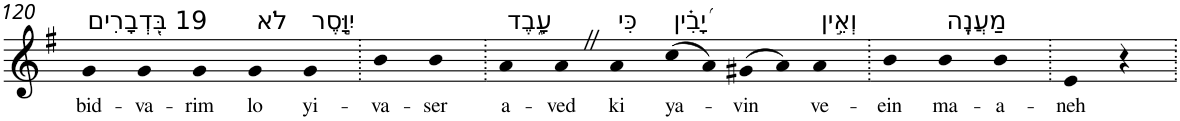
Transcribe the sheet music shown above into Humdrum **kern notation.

**kern	**text
*part1	*part1
*staff1	*staff1
*I"Piano	*
*I'Pno	*
!!LO:PB:g=z
*clefG2	*
*k[f#]	*
*G:	*
=120	=120
!LO:TX:a:t=19 בִּ֭דְבָרִים	!
!	!LO:LY:b
4g	bid-
!	!LO:LY:b
4g	-va-
!	!LO:LY:b
4g	-rim
!LO:TX:a:t=לֹא	!
!	!LO:LY:b
4g	lo
!LO:TX:a:t=יִוָּ֣סֶר	!
!	!LO:LY:b
4g	yi-
=121.	=121.
!	!LO:LY:b
4b	-va-
!	!LO:LY:b
4b	-ser
=122.	=122.
!LO:TX:a:t=עָ֑בֶד	!
!	!LO:LY:b
4a	a-
!	!LO:LY:b
4aZ	-ved
!LO:TX:a:t=כִּי	!
!	!LO:LY:b
4a	ki
!LO:TX:a:t=יָ֝בִ֗ין	!
!	!LO:LY:b
(>8cc	ya-
8a)	.
!	!LO:LY:b
(>8g#X	-vin
8a)	.
!LO:TX:a:t=וְאֵ֣ין	!
!	!LO:LY:b
4a	ve-
=123.	=123.
!	!LO:LY:b
4b	-ein
!LO:TX:a:t=מַעֲנֶֽה	!
!	!LO:LY:b
4b	ma-
!	!LO:LY:b
4b	-a-
=124.	=124.
!	!LO:LY:b
4e	-neh
4r	.
=.	=.
*-	*-
